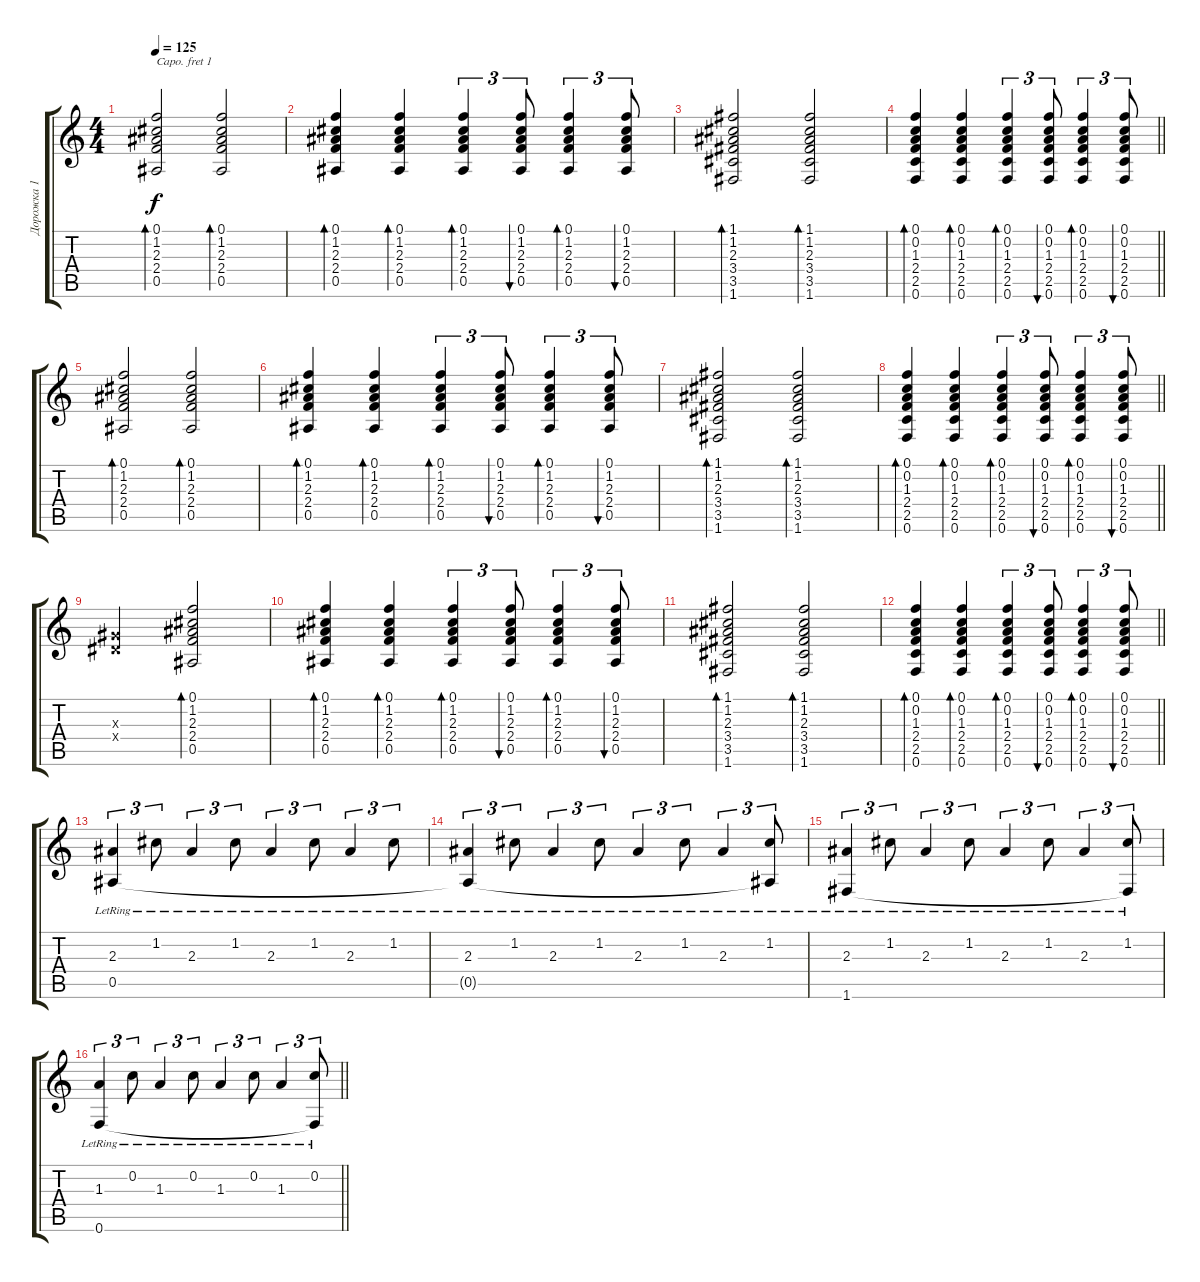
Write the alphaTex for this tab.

\track ("Дорожка 1" "Дорожка 1") {instrument acousticguitarsteel}
\staff {score tabs}
\capo 1
\tuning (E4 B3 G3 D3 A2 E2) {hide}
\ts (4 4)
\tempo 125
\clef g2
\ks c
(0.1 1.2 2.3 2.4 0.5).2{bd 30 dy f} (0.1 1.2 2.3 2.4 0.5).2{bd 30} |
(0.1 1.2 2.3 2.4 0.5).4{bd 30} (0.1 1.2 2.3 2.4 0.5).4{bd 30} (0.1 1.2 2.3 2.4 0.5).4{tu (3 2) bd 30} (0.1 1.2 2.3 2.4 0.5).8{tu (3 2) bu 30} (0.1 1.2 2.3 2.4 0.5).4{tu (3 2) bd 30} (0.1 1.2 2.3 2.4 0.5).8{tu (3 2) bu 30} |
(1.1 1.2 2.3 3.4 3.5 1.6).2{bd 30} (1.1 1.2 2.3 3.4 3.5 1.6).2{bd 30} |
\barLineRight lightlight
(0.1 0.2 1.3 2.4 2.5 0.6).4{bd 30} (0.1 0.2 1.3 2.4 2.5 0.6).4{bd 30} (0.1 0.2 1.3 2.4 2.5 0.6).4{tu (3 2) bd 30} (0.1 0.2 1.3 2.4 2.5 0.6).8{tu (3 2) bu 30} (0.1 0.2 1.3 2.4 2.5 0.6).4{tu (3 2) bd 30} (0.1 0.2 1.3 2.4 2.5 0.6).8{tu (3 2) bu 30} |
(0.1 1.2 2.3 2.4 0.5).2{bd 30} (0.1 1.2 2.3 2.4 0.5).2{bd 30} |
(0.1 1.2 2.3 2.4 0.5).4{bd 30} (0.1 1.2 2.3 2.4 0.5).4{bd 30} (0.1 1.2 2.3 2.4 0.5).4{tu (3 2) bd 30} (0.1 1.2 2.3 2.4 0.5).8{tu (3 2) bu 30} (0.1 1.2 2.3 2.4 0.5).4{tu (3 2) bd 30} (0.1 1.2 2.3 2.4 0.5).8{tu (3 2) bu 30} |
(1.1 1.2 2.3 3.4 3.5 1.6).2{bd 30} (1.1 1.2 2.3 3.4 3.5 1.6).2{bd 30} |
\barLineRight lightlight
(0.1 0.2 1.3 2.4 2.5 0.6).4{bd 30} (0.1 0.2 1.3 2.4 2.5 0.6).4{bd 30} (0.1 0.2 1.3 2.4 2.5 0.6).4{tu (3 2) bd 30} (0.1 0.2 1.3 2.4 2.5 0.6).8{tu (3 2) bu 30} (0.1 0.2 1.3 2.4 2.5 0.6).4{tu (3 2) bd 30} (0.1 0.2 1.3 2.4 2.5 0.6).8{tu (3 2) bu 30} |
(0.3{x} 0.4{x}).2 (0.1 1.2 2.3 2.4 0.5).2{bd 30} |
(0.1 1.2 2.3 2.4 0.5).4{bd 30} (0.1 1.2 2.3 2.4 0.5).4{bd 30} (0.1 1.2 2.3 2.4 0.5).4{tu (3 2) bd 30} (0.1 1.2 2.3 2.4 0.5).8{tu (3 2) bu 30} (0.1 1.2 2.3 2.4 0.5).4{tu (3 2) bd 30} (0.1 1.2 2.3 2.4 0.5).8{tu (3 2) bu 30} |
(1.1 1.2 2.3 3.4 3.5 1.6).2{bd 30} (1.1 1.2 2.3 3.4 3.5 1.6).2{bd 30} |
\barLineRight lightlight
(0.1 0.2 1.3 2.4 2.5 0.6).4{bd 30} (0.1 0.2 1.3 2.4 2.5 0.6).4{bd 30} (0.1 0.2 1.3 2.4 2.5 0.6).4{tu (3 2) bd 30} (0.1 0.2 1.3 2.4 2.5 0.6).8{tu (3 2) bu 30} (0.1 0.2 1.3 2.4 2.5 0.6).4{tu (3 2) bd 30} (0.1 0.2 1.3 2.4 2.5 0.6).8{tu (3 2) bu 30} |
(2.3{lr} 0.5{lr}).4{tu (3 2)} 1.2{lr}.8{tu (3 2)} 2.3{lr}.4{tu (3 2)} 1.2{lr}.8{tu (3 2)} 2.3{lr}.4{tu (3 2)} 1.2{lr}.8{tu (3 2)} 2.3{lr}.4{tu (3 2)} 1.2{lr}.8{tu (3 2)} |
(2.3{lr} 0.5{t}).4{tu (3 2)} 1.2{lr}.8{tu (3 2)} 2.3{lr}.4{tu (3 2)} 1.2{lr}.8{tu (3 2)} 2.3{lr}.4{tu (3 2)} 1.2{lr}.8{tu (3 2)} 2.3{lr}.4{tu (3 2)} (1.2{lr} 0.5{t}).8{tu (3 2)} |
(2.3{lr} 1.6{lr}).4{tu (3 2)} 1.2{lr}.8{tu (3 2)} 2.3{lr}.4{tu (3 2)} 1.2{lr}.8{tu (3 2)} 2.3{lr}.4{tu (3 2)} 1.2{lr}.8{tu (3 2)} 2.3{lr}.4{tu (3 2)} (1.2{lr} 1.6{t}).8{tu (3 2)} |
\barLineRight lightlight
(1.3{lr} 0.6{lr}).4{tu (3 2)} 0.2{lr}.8{tu (3 2)} 1.3{lr}.4{tu (3 2)} 0.2{lr}.8{tu (3 2)} 1.3{lr}.4{tu (3 2)} 0.2{lr}.8{tu (3 2)} 1.3{lr}.4{tu (3 2)} (0.2{lr} 0.6{t}).8{tu (3 2)}
